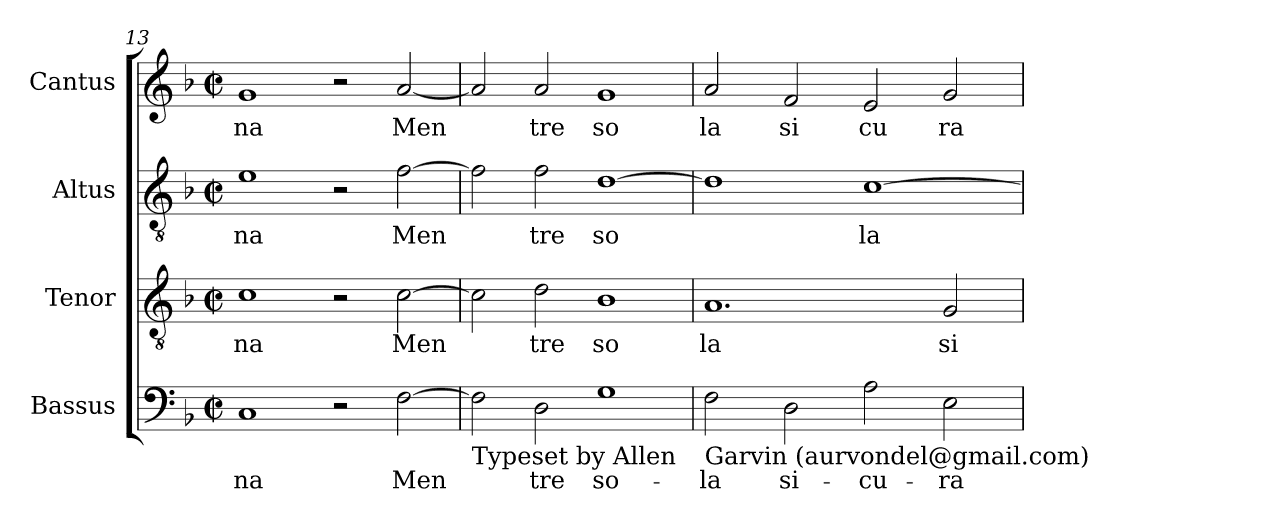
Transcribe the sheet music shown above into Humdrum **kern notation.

**kern	**text	**kern	**text	**kern	**text	**kern	**text
*part4	*part4	*part3	*part3	*part2	*part2	*part1	*part1
*staff4	*staff4	*staff3	*staff3	*staff2	*staff2	*staff1	*staff1
*I"Bassus	*	*I"Tenor	*	*I"Altus	*	*I"Cantus	*
*clefF4	*	*clefGv2	*	*clefGv2	*	*clefG2	*
*ITrd-3c-5	*	*	*	*ITrd-3c-5	*	*ITrd-3c-5	*
*k[b-e-]	*	*k[b-]	*	*k[b-e-]	*	*k[b-e-]	*
*B-:	*	*F:	*	*B-:	*	*B-:	*
*M2/2	*	*M2/2	*	*M2/2	*	*M2/2	*
*met(c|)	*	*met(c|)	*	*met(c|)	*	*met(c|)	*
=13	=13	=13	=13	=13	=13	=13	=13
!	!LO:LY:b:cj	!	!LO:LY:b:cj	!	!LO:LY:b:cj	!	!LO:LY:b:cj
1F	-na	1c	na	1a	na	1cc	na
2r	.	2r	.	2r	.	2r	.
!	!LO:LY:b:cj	!	!LO:LY:b:cj	!	!LO:LY:b:cj	!	!LO:LY:b:cj
[>2B-\	Men-	[>2c\	Men	[>2b-\	Men	[<2dd/	Men
=14	=14	=14	=14	=14	=14	=14	=14
!LO:TX:b:t=Typeset by Allen	!	!	!	!	!	!	!
!	!LO:LY:b:cj	!	!LO:LY:b:cj	!	!LO:LY:b:cj	!	!LO:LY:b:cj
2B-\]	--	2c\]	.	2b-\]	.	2dd/]	.
!	!LO:LY:b:cj	!	!LO:LY:b:cj	!	!LO:LY:b:cj	!	!LO:LY:b:cj
2G\	-tre	2d\	tre	2b-\	tre	2dd/	tre
!	!LO:LY:b:cj	!	!LO:LY:b:cj	!	!LO:LY:b:cj	!	!LO:LY:b:cj
1c	so-	1B-	so	[>1g	so	1cc	so
=15	=15	=15	=15	=15	=15	=15	=15
!LO:TX:b:t=Garvin (aurvondel@gmail.com)	!	!	!	!	!	!	!
!	!LO:LY:b:cj	!	!LO:LY:b:cj	!	!LO:LY:b:cj	!	!LO:LY:b:cj
2B-\	-la	1.A	la	1g]	.	2dd/	la
!	!LO:LY:b:cj	!	!	!	!	!	!LO:LY:b:cj
2G\	si-	.	.	.	.	2b-/	si
!	!LO:LY:b:cj	!	!	!	!LO:LY:b:cj	!	!LO:LY:b:cj
2d\	-cu-	.	.	[>1f	la	2a/	cu
!	!LO:LY:b:cj	!	!LO:LY:b:cj	!	!	!	!LO:LY:b:cj
2A\	-ra	2G/	si	.	.	2cc/	ra
=	=	=	=	=	=	=	=
*-	*-	*-	*-	*-	*-	*-	*-
